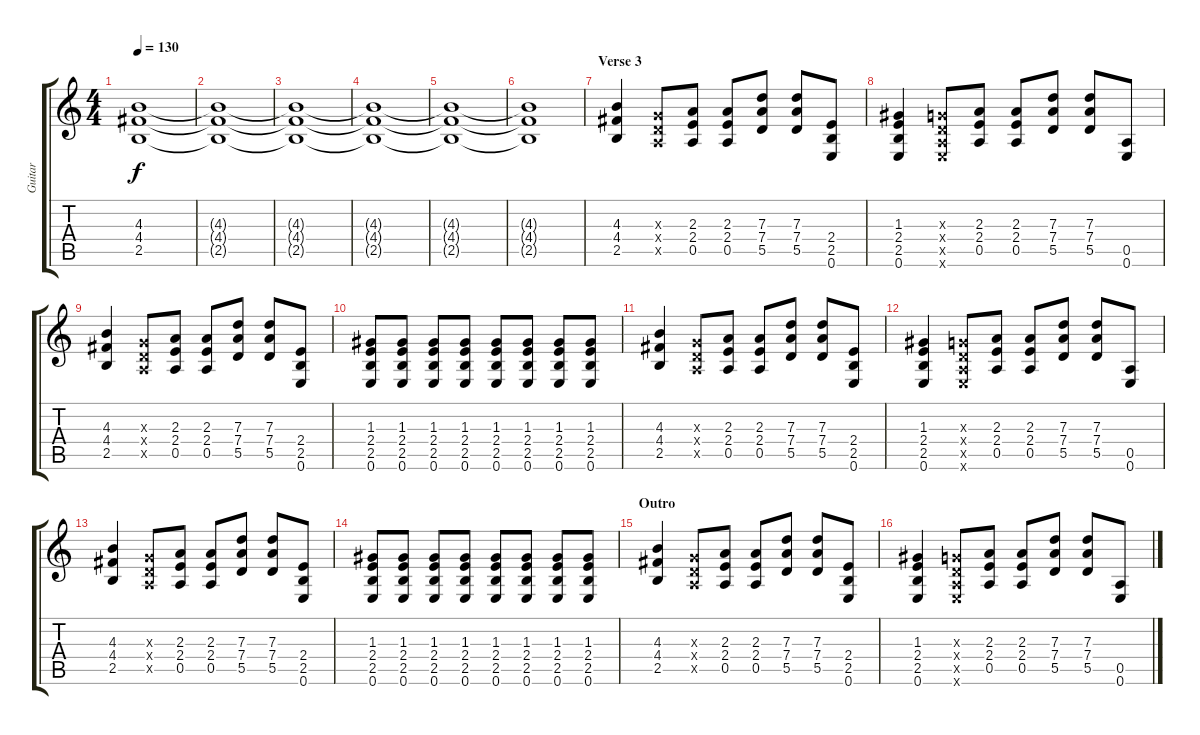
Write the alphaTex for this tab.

\track ("Guitar" "Guitar") {instrument overdrivenguitar}
\staff {score tabs}
\tuning (E4 B3 G3 D3 A2 E2) {hide}
\ts (4 4)
\tempo 130
\clef g2
\ks c
(4.3{t} 4.4{t} 2.5{t}).1{dy f} |
(4.3{t} 4.4{t} 2.5{t}).1 |
(4.3{t} 4.4{t} 2.5{t}).1 |
(4.3{t} 4.4{t} 2.5{t}).1 |
(4.3{t} 4.4{t} 2.5{t}).1 |
(4.3{t} 4.4{t} 2.5{t}).1 |
\section ("" "Verse 3")
(4.3 4.4 2.5).4 (0.3{x} 0.4{x} 0.5{x}).8 (2.3 2.4 0.5).8 (2.3 2.4 0.5).8 (7.3 7.4 5.5).8 (7.3 7.4 5.5).8 (2.4 2.5 0.6).8 |
(1.3 2.4 2.5 0.6).4 (0.3{x} 0.4{x} 0.5{x} 0.6{x}).8 (2.3 2.4 0.5).8 (2.3 2.4 0.5).8 (7.3 7.4 5.5).8 (7.3 7.4 5.5).8 (0.5 0.6).8 |
(4.3 4.4 2.5).4 (0.3{x} 0.4{x} 0.5{x}).8 (2.3 2.4 0.5).8 (2.3 2.4 0.5).8 (7.3 7.4 5.5).8 (7.3 7.4 5.5).8 (2.4 2.5 0.6).8 |
(1.3 2.4 2.5 0.6).8 (1.3 2.4 2.5 0.6).8 (1.3 2.4 2.5 0.6).8 (1.3 2.4 2.5 0.6).8 (1.3 2.4 2.5 0.6).8 (1.3 2.4 2.5 0.6).8 (1.3 2.4 2.5 0.6).8 (1.3 2.4 2.5 0.6).8 |
(4.3 4.4 2.5).4 (0.3{x} 0.4{x} 0.5{x}).8 (2.3 2.4 0.5).8 (2.3 2.4 0.5).8 (7.3 7.4 5.5).8 (7.3 7.4 5.5).8 (2.4 2.5 0.6).8 |
(1.3 2.4 2.5 0.6).4 (0.3{x} 0.4{x} 0.5{x} 0.6{x}).8 (2.3 2.4 0.5).8 (2.3 2.4 0.5).8 (7.3 7.4 5.5).8 (7.3 7.4 5.5).8 (0.5 0.6).8 |
(4.3 4.4 2.5).4 (0.3{x} 0.4{x} 0.5{x}).8 (2.3 2.4 0.5).8 (2.3 2.4 0.5).8 (7.3 7.4 5.5).8 (7.3 7.4 5.5).8 (2.4 2.5 0.6).8 |
(1.3 2.4 2.5 0.6).8 (1.3 2.4 2.5 0.6).8 (1.3 2.4 2.5 0.6).8 (1.3 2.4 2.5 0.6).8 (1.3 2.4 2.5 0.6).8 (1.3 2.4 2.5 0.6).8 (1.3 2.4 2.5 0.6).8 (1.3 2.4 2.5 0.6).8 |
\section ("" "Outro")
(4.3 4.4 2.5).4 (0.3{x} 0.4{x} 0.5{x}).8 (2.3 2.4 0.5).8 (2.3 2.4 0.5).8 (7.3 7.4 5.5).8 (7.3 7.4 5.5).8 (2.4 2.5 0.6).8 |
(1.3 2.4 2.5 0.6).4 (0.3{x} 0.4{x} 0.5{x} 0.6{x}).8 (2.3 2.4 0.5).8 (2.3 2.4 0.5).8 (7.3 7.4 5.5).8 (7.3 7.4 5.5).8 (0.5 0.6).8
